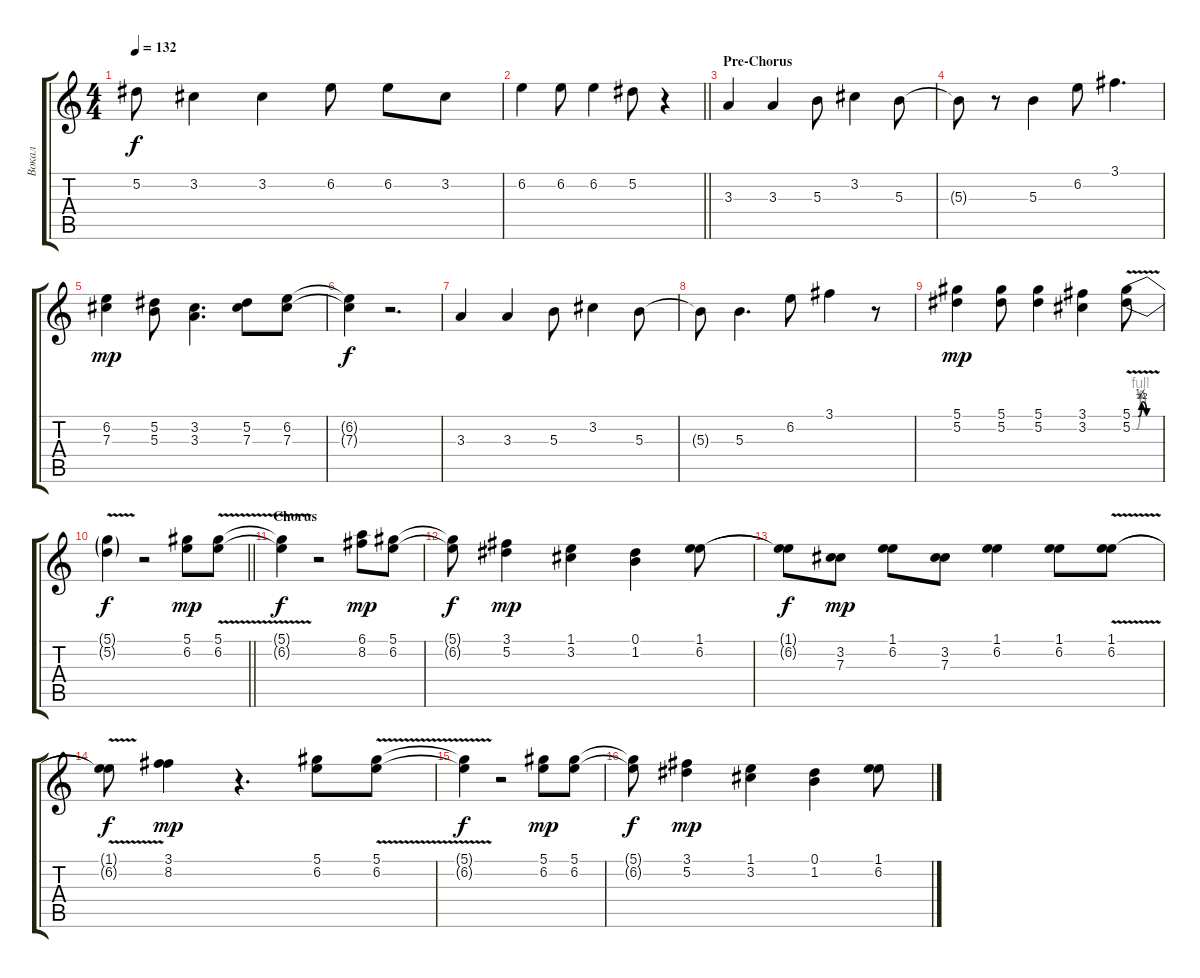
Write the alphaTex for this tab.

\track ("Вокал" "Вокал") {instrument acousticguitarsteel}
\staff {score tabs}
\tuning (Eb4 Bb3 Gb3 Db3 Ab2 Eb2) {hide}
\ts (4 4)
\tempo 132
\clef g2
\ks c
5.2.8{dy f} 3.2.4 3.2.4 6.2.8 6.2.8 3.2.8 |
\barLineRight lightlight
6.2.4 6.2.8 6.2.4 5.2.8 r.4 |
\section ("" "Pre-Chorus")
3.3.4 3.3.4 5.3.8 3.2.4 5.3.8 |
5.3{t}.8 r.8 5.3.4 6.2.8 3.1.4{d} |
(6.2 7.3).4{dy mp} (5.2 5.3).8 (3.2 3.3).4{d} (5.2 7.3).8 (6.2 7.3).8 |
(6.2{t} 7.3{t}).4{dy f} r.2{d} |
3.3.4 3.3.4 5.3.8 3.2.4 5.3.8 |
5.3{t}.8 5.3.4{d} 6.2.8 3.1.4 r.8 |
(5.1 5.2).4{dy mp} (5.1 5.2).8 (5.1 5.2).4 (3.1 3.2).4 (5.1{be (custom 0 0 13 0 21 2 32 0 60 0) v} 5.2{be (custom 0 0 9 0 18 4 30 0 60 0) v}).8 |
\barLineRight lightlight
(5.1{t} 5.2{t}).4{dy f} r.2 (5.1 6.2).8{dy mp} (5.1{v} 6.2{v}).8 |
\section ("" "Chorus")
(5.1{t} 6.2{t}).4{dy f} r.2 (6.1 8.2).8{dy mp} (5.1 6.2).8 |
(5.1{t} 6.2{t}).8{dy f} (3.1 5.2).4{dy mp} (1.1 3.2).4 (0.1 1.2).4 (1.1 6.2).8 |
(1.1{t} 6.2{t}).8{dy f} (3.2 7.3).8{dy mp} (1.1 6.2).8 (3.2 7.3).8 (1.1 6.2).4 (1.1 6.2).8 (1.1 6.2{v}).8 |
(1.1{t} 6.2{t}).8{dy f} (3.1 8.2).4{dy mp} r.4{d} (5.1 6.2).8 (5.1{v} 6.2).8 |
(5.1{t} 6.2{t}).4{dy f} r.2 (5.1 6.2).8{dy mp} (5.1 6.2).8 |
(5.1{t} 6.2{t}).8{dy f} (3.1 5.2).4{dy mp} (1.1 3.2).4 (0.1 1.2).4 (1.1 6.2).8
